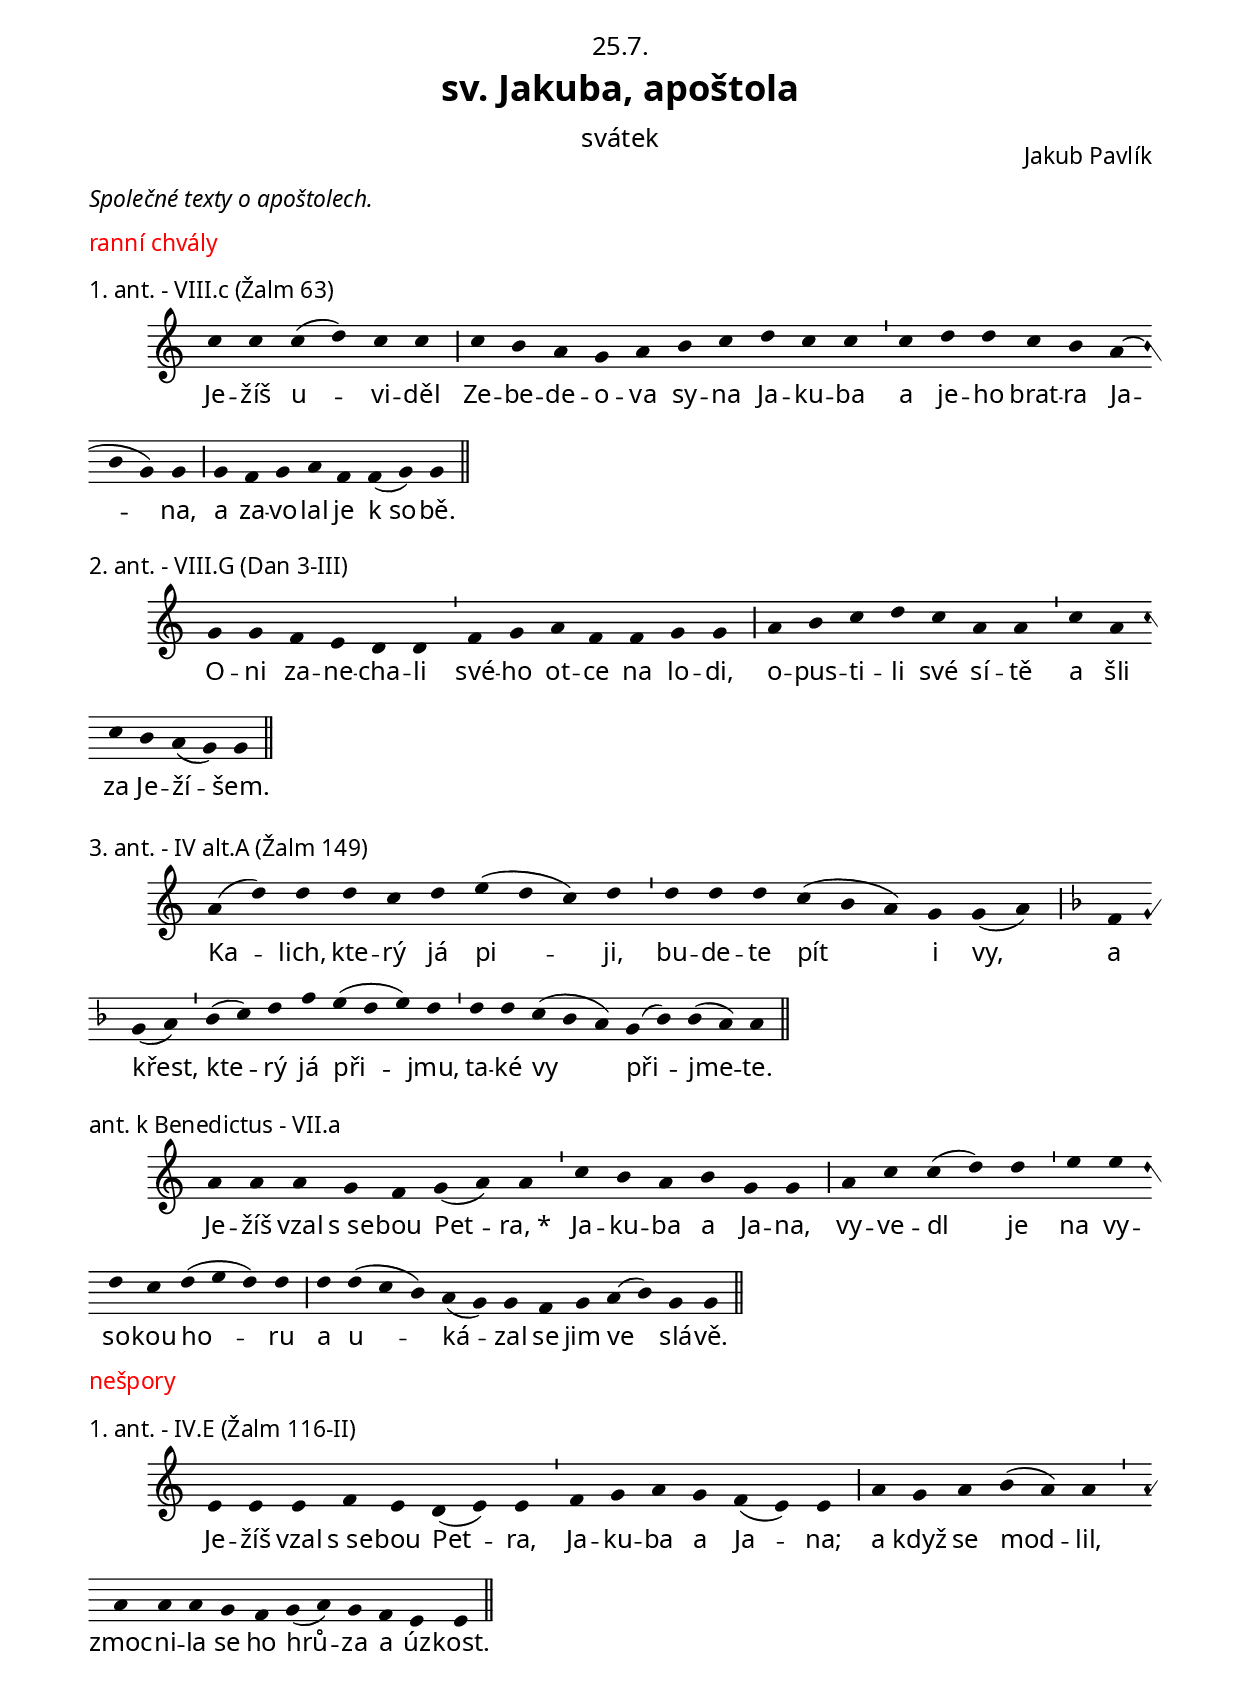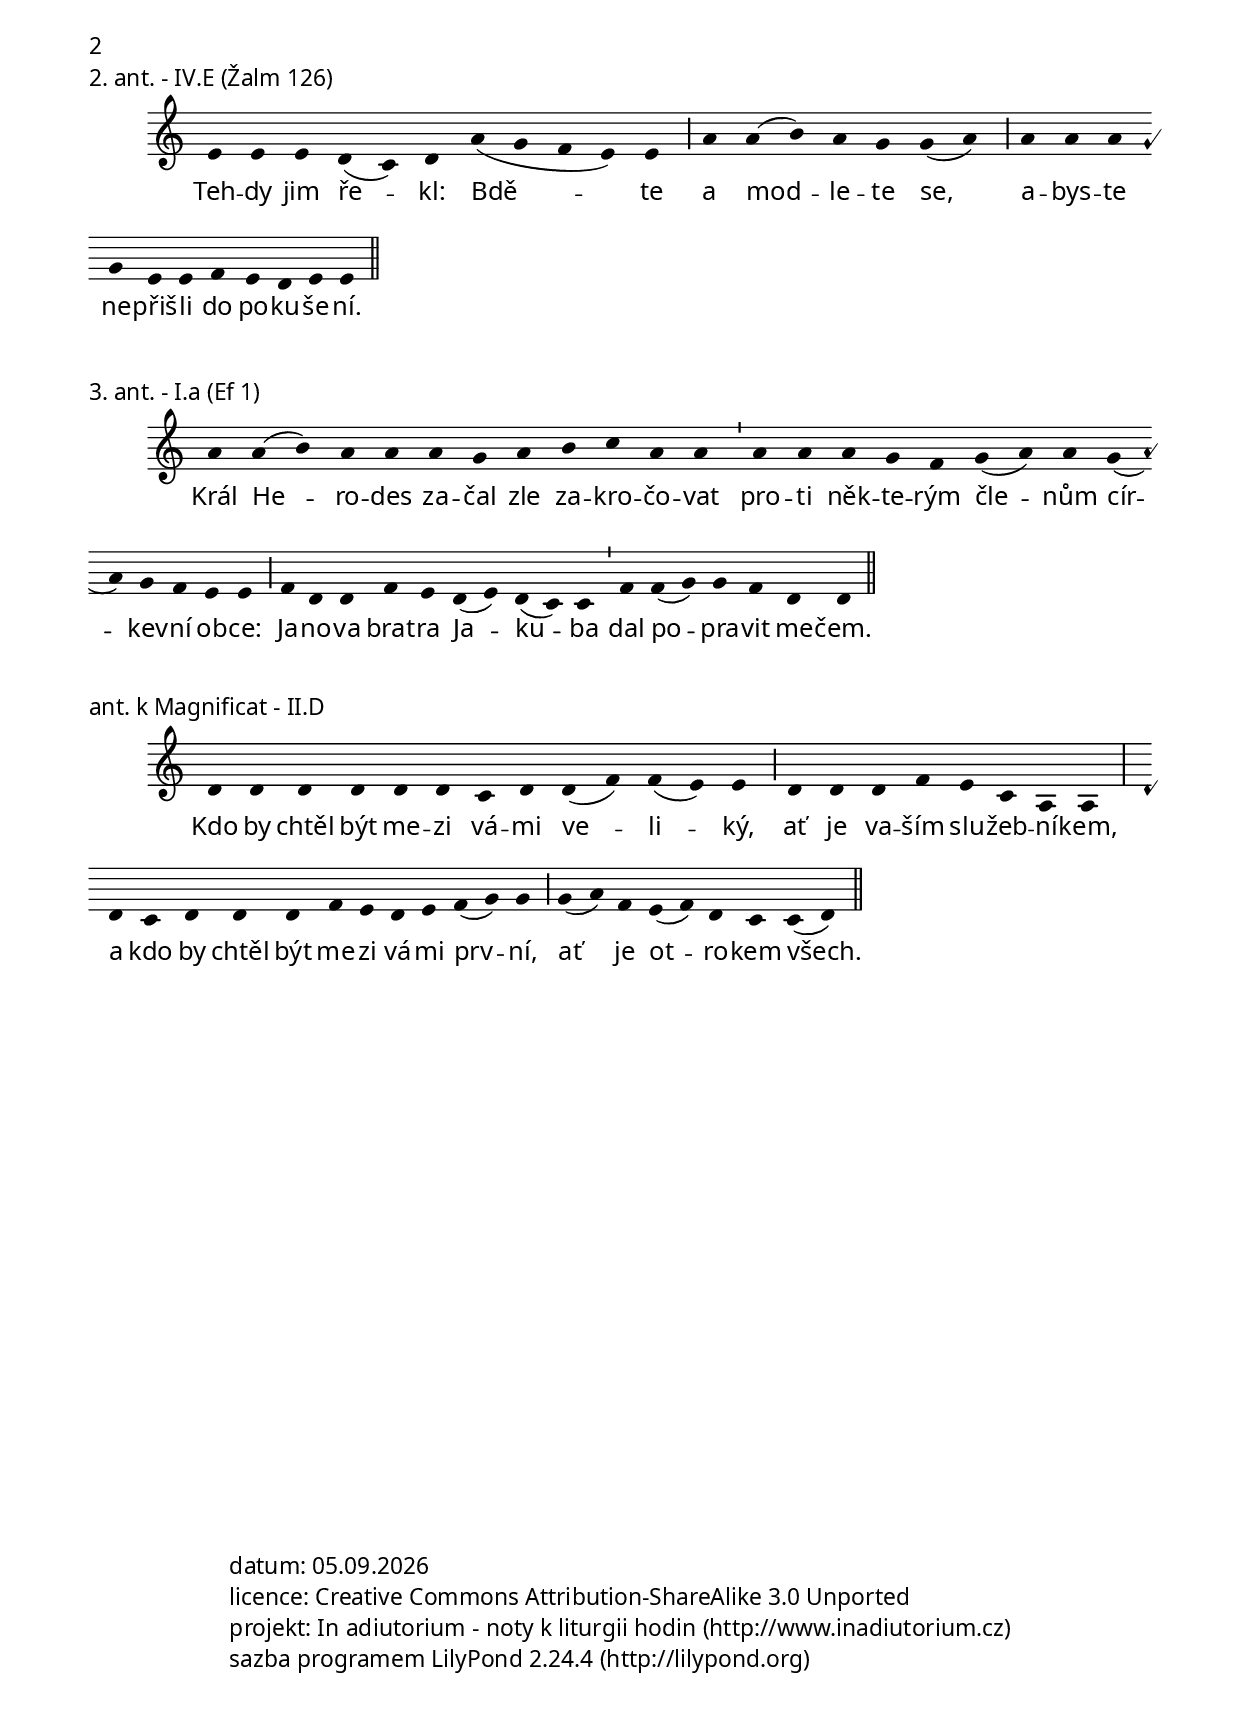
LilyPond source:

\version "2.15.40"

\include "../spolecne.ly"
\include "../dilyresponsorii.ly"

\header {
  title = \markup\titleSvatek
            "sv. Jakuba, apoštola"
            svátek
            25.7.
  composer = "Jakub Pavlík"
}

\markup\communia #'(#:apostol)

\markup {\nadpisHodinka {"ranní chvály"}}

\score {
  \relative c'' {
    \choralniRezim
    c4 c c( d) c c \barMaior
    c b a g a b c d c c \barMin
    c d d c b a( b g) g \barMaior
    g f g a f f( g) g \barFinalis
  }
  \addlyrics {
    Je -- žíš u -- vi -- děl
    Ze -- be -- de -- o -- va sy -- na Ja -- ku -- ba
    a je -- ho brat -- ra Ja -- na,
    a za -- vo -- lal je k_so -- bě.
  }
  \header {
    quid = "1. ant."
    modus = "VIII"
    differentia = "c"
    psalmus = "Žalm 63"
    id = "rch-a1"
    piece = \markup {\sestavTitulek}
  }
}

\score {
  \relative c'' {
    \choralniRezim
    g4 g f e d d \barMin
    f g a f f g g \barMaior
    a b c d c a a \barMin
    c a c b a( g) g \barFinalis
  }
  \addlyrics {
    O -- ni za -- ne -- cha -- li
    své -- ho ot -- ce na lo -- di,
    o -- pus -- ti -- li své sí -- tě
    a šli za Je -- ží -- šem.
  }
  \header {
    quid = "2. ant."
    modus = "VIII"
    differentia = "G"
    psalmus = "Dan 3-III"
    id = "rch-a2"
    piece = \markup {\sestavTitulek}
  }
}

\score {
  \relative c'' {
    \choralniRezim
    a4( d) d d c d e( d c) d \barMin d d d c( b a) g g( a) \barMaior
    \key f \major
    f g( a) \barMin bes( c) d f e( d e) d \barMin d d c( bes a) g( bes) bes( a) a \barFinalis
  }
  \addlyrics {
    Ka -- lich, kte -- rý já pi -- ji, bu -- de -- te pít i vy,
    a křest, kte -- rý já při -- jmu, ta -- ké vy při -- jme -- te.
  }
  \header {
    quid = "3. ant."
    modus = "IV alt"
    differentia = "A"
    psalmus = "Žalm 149"
    id = "rch-a3"
    piece = \markup {\sestavTitulek}
  }
}

\score {
  \relative c'' {
    \choralniRezim
    a4 a a g f g( a) a \barMin c b a b g g \barMaior
    a c c( d) d \barMin e e d c d( e d) d \barMaior
    d d( c b) a( g) g f g a( b) g g \barFinalis
  }
  \addlyrics {
    Je -- žíš vzal s_se -- bou Pet -- ra,_* Ja -- ku -- ba a Ja -- na,
    vy -- ve -- dl je na vy -- so -- kou ho -- ru
    a u -- ká -- zal se jim ve slá -- vě.
  }
  \header {
    quid = "ant. k Benedictus"
    modus = "VII"
    differentia = "a"
    psalmus = ""
    id = "rch-aben"
    fons = "6.8. Proměnění Páně, 2. nešp., 1. ant."
    fial = "sanktoral/0806promenenipane.ly#2ne-a1"
    piece = \markup {\sestavTitulekBezZalmu}
  }
}

\markup {\nadpisHodinka {"nešpory"}}

\score {
  \relative c' {
    \choralniRezim
    e4 e e f e d( e) e \barMin
    f g a g f( e) e \barMaior
    a g a b( a) a \barMin
    a a a g f g( a) g f e e \barFinalis
  }
  \addlyrics {
    Je -- žíš vzal s_se -- bou Pet -- ra,
    Ja -- ku -- ba a Ja -- na;
    a když se mod -- lil,
    zmoc -- ni -- la se ho hrů -- za a úz -- kost.
  }
  \header {
    quid = "1. ant."
    modus = "IV"
    differentia = "E"
    psalmus = "Žalm 116-II"
    id = "ne-a1"
    piece = \markup {\sestavTitulek}
  }
}

\score {
  \relative c' {
    \choralniRezim
    e4 e e d( c) d a'( g f e) e \barMaior
    a a( b) a g g( a) \barMaior
    a a a g e e f e d e e \barFinalis
  }
  \addlyrics {
    Teh -- dy jim ře -- kl: Bdě -- te
    a mod -- le -- te se,
    a -- bys -- te ne -- přiš -- li do po -- ku -- še -- ní.
  }
  \header {
    quid = "2. ant."
    modus = "IV"
    differentia = "E"
    psalmus = "Žalm 126"
    placet = "poměrně divoká; frázování není úplně nejšťastnější"
    id = "ne-a2"
    piece = \markup {\sestavTitulek}
  }
}

\score {
  \relative c'' {
    \choralniRezim
    a4 a( b) a a a g a b c a a \barMin
    a a a g f g( a) a g( a) g f e e \barMaior
    f d d f e d( e) d( c) c \barMin
    f f( g) g f d d \barFinalis
  }
  \addlyrics {
    Král He -- ro -- des za -- čal zle za -- kro -- čo -- vat
    pro -- ti něk -- te -- rým čle -- nům cír -- kev -- ní ob -- ce:
    Ja -- no -- va brat -- ra Ja -- ku -- ba
    dal po -- pra -- vit me -- čem.
  }
  \header {
    quid = "3. ant."
    modus = "I"
    differentia = "a"
    psalmus = "Ef 1"
    id = "ne-a3"
    piece = \markup {\sestavTitulek}
  }
}

\score {
  \relative c' {
    \choralniRezim
    d4 d d d d d c d d( f) f( e) e \barMaior
    d d d f e c a a \barMax
    d c d d d f e d e f( g) g \barMaior
    g( a) f e( f) d c c( d) \barFinalis
  }
  \addlyrics {
    Kdo by chtěl být me -- zi vá -- mi ve -- li -- ký,
    ať je va -- ším slu -- žeb -- ní -- kem,
    a kdo by chtěl být me -- zi vá -- mi prv -- ní,
    ať je ot -- ro -- kem všech.
  }
  \header {
    quid = "ant. k Magnificat"
    modus = "II"
    differentia = "D"
    psalmus = ""
    id = "ne-amag"
    piece = \markup {\sestavTitulekBezZalmu}
  }
}